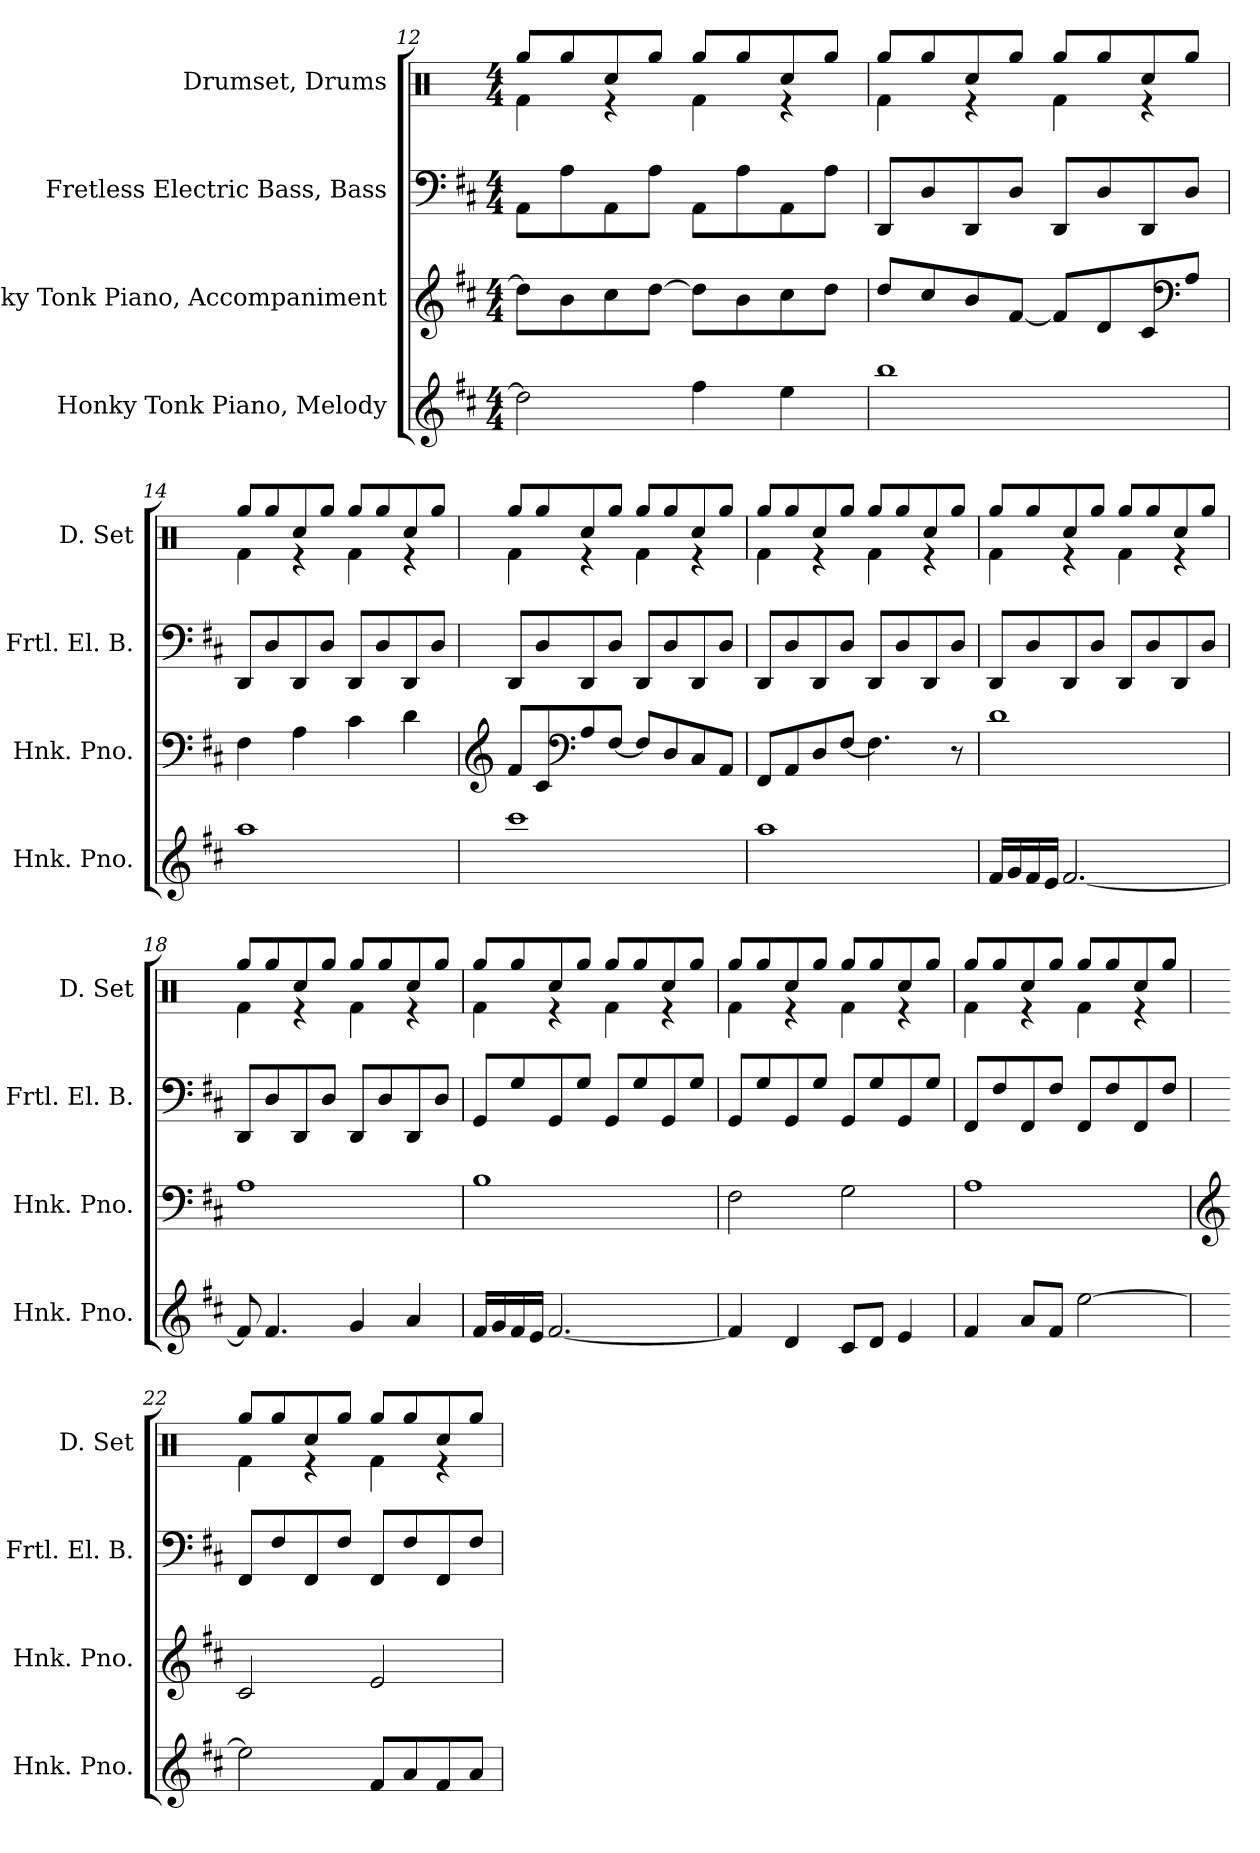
**kern	**kern	**kern	**kern
*part4	*part3	*part2	*part1
*staff4	*staff3	*staff2	*staff1
*I"Honky Tonk Piano, Melody	*I"Honky Tonk Piano, Accompaniment	*I"Fretless Electric Bass, Bass	*I"Drumset, Drums
*I'Hnk. Pno.	*I'Hnk. Pno.	*I'Frtl. El. B.	*I'D. Set
!!LO:PB:g=z
*clefG2	*clefG2	*clefF4	*clefX
*	*	*ITrd7c12	*
*k[f#c#]	*k[f#c#]	*k[f#c#]	*k[]
*M4/4	*M4/4	*M4/4	*M4/4
=12	=12	=12	=12
*	*	*	*^
2dd\]	8dd\L]	8AAA\L	8Rgg/L	4Rf\
.	8b\	8AA\	8Rgg/	.
.	8cc#\	8AAA\	8Rcc/	4r
.	[8dd\J	8AA\J	8Rgg/J	.
4ff#\	8dd\L]	8AAA\L	8Rgg/L	4Rf\
.	8b\	8AA\	8Rgg/	.
4ee\	8cc#\	8AAA\	8Rcc/	4r
.	8dd\J	8AA\J	8Rgg/J	.
=13	=13	=13	=13	=13
1bb	8dd/L	8DDD/L	8Rgg/L	4Rf\
.	8cc#/	8DD/	8Rgg/	.
.	8b/	8DDD/	8Rcc/	4r
.	[8f#/J	8DD/J	8Rgg/J	.
.	8f#/L]	8DDD/L	8Rgg/L	4Rf\
.	8d/	8DD/	8Rgg/	.
.	8c#/	8DDD/	8Rcc/	4r
*	*clefF4	*	*	*
.	8A/J	8DD/J	8Rgg/J	.
=14	=14	=14	=14	=14
1aa	4F#\	8DDD/L	8Rgg/L	4Rf\
.	.	8DD/	8Rgg/	.
.	4A\	8DDD/	8Rcc/	4r
.	.	8DD/J	8Rgg/J	.
.	4c#\	8DDD/L	8Rgg/L	4Rf\
.	.	8DD/	8Rgg/	.
.	4d\	8DDD/	8Rcc/	4r
.	.	8DD/J	8Rgg/J	.
=15	=15	=15	=15	=15
*	*clefG2	*	*	*
1ccc#	8f#/L	8DDD/L	8Rgg/L	4Rf\
.	8c#/	8DD/	8Rgg/	.
*	*clefF4	*	*	*
.	8A/	8DDD/	8Rcc/	4r
.	[8F#/J	8DD/J	8Rgg/J	.
.	8F#/L]	8DDD/L	8Rgg/L	4Rf\
.	8D/	8DD/	8Rgg/	.
.	8C#/	8DDD/	8Rcc/	4r
.	8AA/J	8DD/J	8Rgg/J	.
!!LO:LB:g=z	!!
=16	=16	=16	=16	=16
1aa	8FF#/L	8DDD/L	8Rgg/L	4Rf\
.	8AA/	8DD/	8Rgg/	.
.	8D/	8DDD/	8Rcc/	4r
.	[8F#/J	8DD/J	8Rgg/J	.
.	4.F#\]	8DDD/L	8Rgg/L	4Rf\
.	.	8DD/	8Rgg/	.
.	.	8DDD/	8Rcc/	4r
.	8r	8DD/J	8Rgg/J	.
=17	=17	=17	=17	=17
16f#/LL	1d	8DDD/L	8Rgg/L	4Rf\
16g/	.	.	.	.
16f#/	.	8DD/	8Rgg/	.
16e/JJ	.	.	.	.
[2.f#/	.	8DDD/	8Rcc/	4r
.	.	8DD/J	8Rgg/J	.
.	.	8DDD/L	8Rgg/L	4Rf\
.	.	8DD/	8Rgg/	.
.	.	8DDD/	8Rcc/	4r
.	.	8DD/J	8Rgg/J	.
=18	=18	=18	=18	=18
8f#/]	1A	8DDD/L	8Rgg/L	4Rf\
4.f#/	.	8DD/	8Rgg/	.
.	.	8DDD/	8Rcc/	4r
.	.	8DD/J	8Rgg/J	.
4g/	.	8DDD/L	8Rgg/L	4Rf\
.	.	8DD/	8Rgg/	.
4a/	.	8DDD/	8Rcc/	4r
.	.	8DD/J	8Rgg/J	.
=19	=19	=19	=19	=19
16f#/LL	1B	8GGG/L	8Rgg/L	4Rf\
16g/	.	.	.	.
16f#/	.	8GG/	8Rgg/	.
16e/JJ	.	.	.	.
[2.f#/	.	8GGG/	8Rcc/	4r
.	.	8GG/J	8Rgg/J	.
.	.	8GGG/L	8Rgg/L	4Rf\
.	.	8GG/	8Rgg/	.
.	.	8GGG/	8Rcc/	4r
.	.	8GG/J	8Rgg/J	.
!!LO:LB:g=z	!!
=20	=20	=20	=20	=20
4f#/]	2F#\	8GGG/L	8Rgg/L	4Rf\
.	.	8GG/	8Rgg/	.
4d/	.	8GGG/	8Rcc/	4r
.	.	8GG/J	8Rgg/J	.
8c#/L	2G\	8GGG/L	8Rgg/L	4Rf\
8d/J	.	8GG/	8Rgg/	.
4e/	.	8GGG/	8Rcc/	4r
.	.	8GG/J	8Rgg/J	.
=21	=21	=21	=21	=21
4f#/	1A	8FFF#/L	8Rgg/L	4Rf\
.	.	8FF#/	8Rgg/	.
8a/L	.	8FFF#/	8Rcc/	4r
8f#/J	.	8FF#/J	8Rgg/J	.
[2ee\	.	8FFF#/L	8Rgg/L	4Rf\
.	.	8FF#/	8Rgg/	.
.	.	8FFF#/	8Rcc/	4r
.	.	8FF#/J	8Rgg/J	.
=22	=22	=22	=22	=22
*	*clefG2	*	*	*
2ee\]	2c#/	8FFF#/L	8Rgg/L	4Rf\
.	.	8FF#/	8Rgg/	.
.	.	8FFF#/	8Rcc/	4r
.	.	8FF#/J	8Rgg/J	.
8f#/L	2e/	8FFF#/L	8Rgg/L	4Rf\
8a/	.	8FF#/	8Rgg/	.
8f#/	.	8FFF#/	8Rcc/	4r
8a/J	.	8FF#/J	8Rgg/J	.
*	*	*	*v	*v
=	=	=	=
*-	*-	*-	*-
